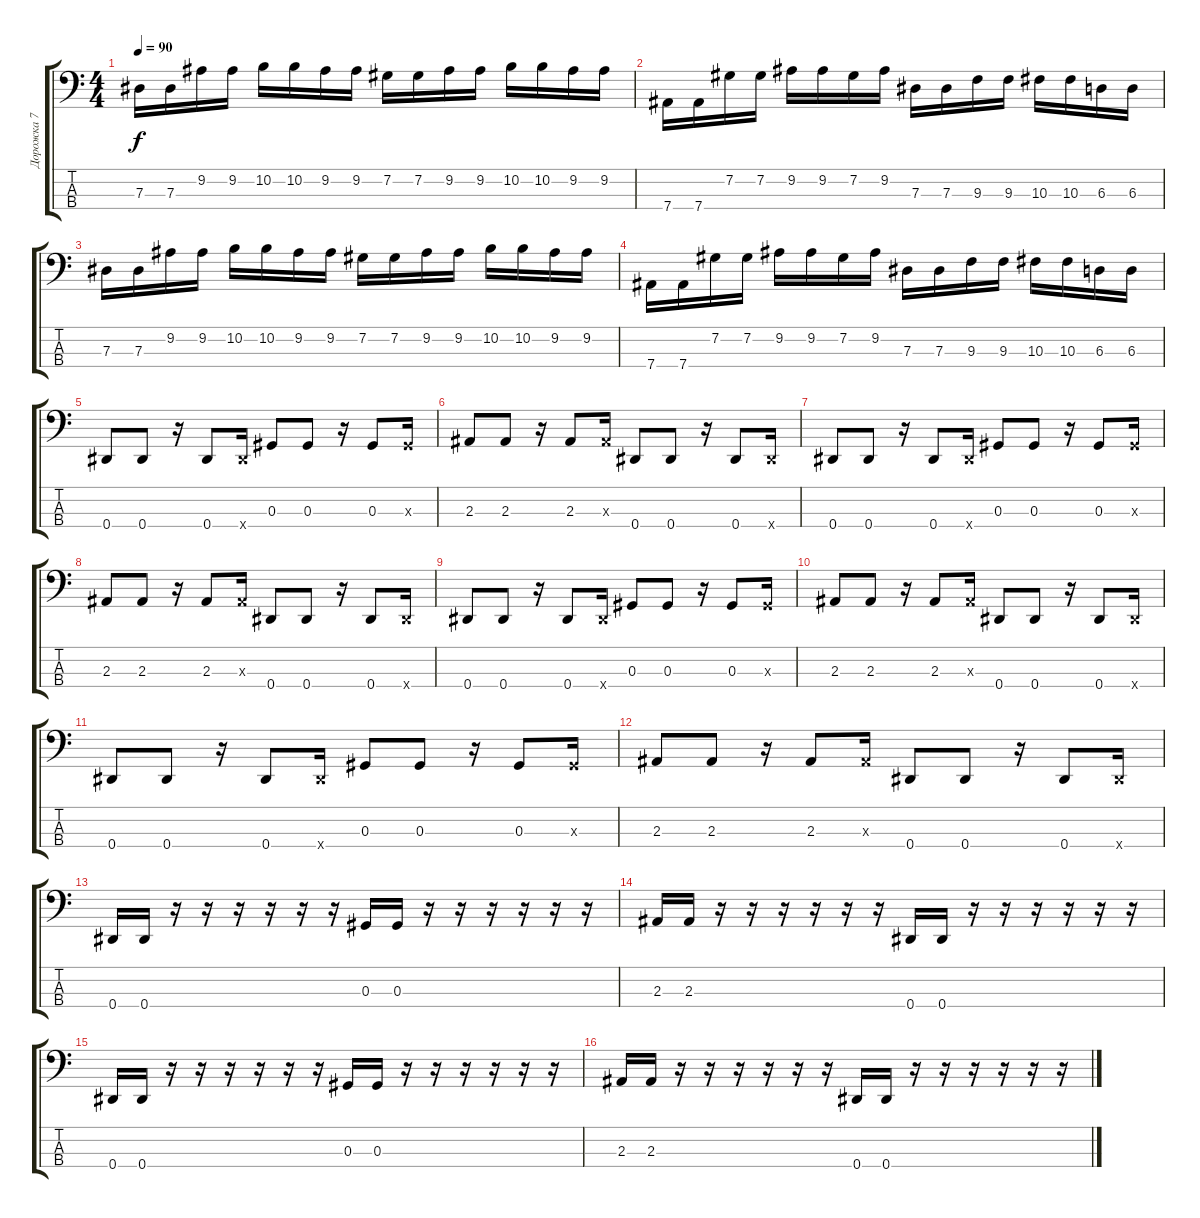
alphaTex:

\track ("Дорожка 7" "Дорожка 7") {instrument electricbassfinger}
\staff {score tabs}
\tuning (Gb2 Db2 Ab1 Eb1) {hide}
\ts (4 4)
\tempo 90
\clef f4
\ks c
7.3.16{dy f} 7.3.16 9.2.16 9.2.16 10.2.16 10.2.16 9.2.16 9.2.16 7.2.16 7.2.16 9.2.16 9.2.16 10.2.16 10.2.16 9.2.16 9.2.16 |
7.4.16 7.4.16 7.2.16 7.2.16 9.2.16 9.2.16 7.2.16 9.2.16 7.3.16 7.3.16 9.3.16 9.3.16 10.3.16 10.3.16 6.3.16 6.3.16 |
7.3.16 7.3.16 9.2.16 9.2.16 10.2.16 10.2.16 9.2.16 9.2.16 7.2.16 7.2.16 9.2.16 9.2.16 10.2.16 10.2.16 9.2.16 9.2.16 |
7.4.16 7.4.16 7.2.16 7.2.16 9.2.16 9.2.16 7.2.16 9.2.16 7.3.16 7.3.16 9.3.16 9.3.16 10.3.16 10.3.16 6.3.16 6.3.16 |
0.4.8 0.4.8 r.16 0.4.8 0.4{x}.16 0.3.8 0.3.8 r.16 0.3.8 0.3{x}.16 |
2.3.8 2.3.8 r.16 2.3.8 2.3{x}.16 0.4.8 0.4.8 r.16 0.4.8 0.4{x}.16 |
0.4.8 0.4.8 r.16 0.4.8 0.4{x}.16 0.3.8 0.3.8 r.16 0.3.8 0.3{x}.16 |
2.3.8 2.3.8 r.16 2.3.8 2.3{x}.16 0.4.8 0.4.8 r.16 0.4.8 0.4{x}.16 |
0.4.8 0.4.8 r.16 0.4.8 0.4{x}.16 0.3.8 0.3.8 r.16 0.3.8 0.3{x}.16 |
2.3.8 2.3.8 r.16 2.3.8 2.3{x}.16 0.4.8 0.4.8 r.16 0.4.8 0.4{x}.16 |
0.4.8 0.4.8 r.16 0.4.8 0.4{x}.16 0.3.8 0.3.8 r.16 0.3.8 0.3{x}.16 |
2.3.8 2.3.8 r.16 2.3.8 2.3{x}.16 0.4.8 0.4.8 r.16 0.4.8 0.4{x}.16 |
0.4.16 0.4.16 r.16 r.16 r.16 r.16 r.16 r.16 0.3.16 0.3.16 r.16 r.16 r.16 r.16 r.16 r.16 |
2.3.16 2.3.16 r.16 r.16 r.16 r.16 r.16 r.16 0.4.16 0.4.16 r.16 r.16 r.16 r.16 r.16 r.16 |
0.4.16 0.4.16 r.16 r.16 r.16 r.16 r.16 r.16 0.3.16 0.3.16 r.16 r.16 r.16 r.16 r.16 r.16 |
2.3.16 2.3.16 r.16 r.16 r.16 r.16 r.16 r.16 0.4.16 0.4.16 r.16 r.16 r.16 r.16 r.16 r.16
